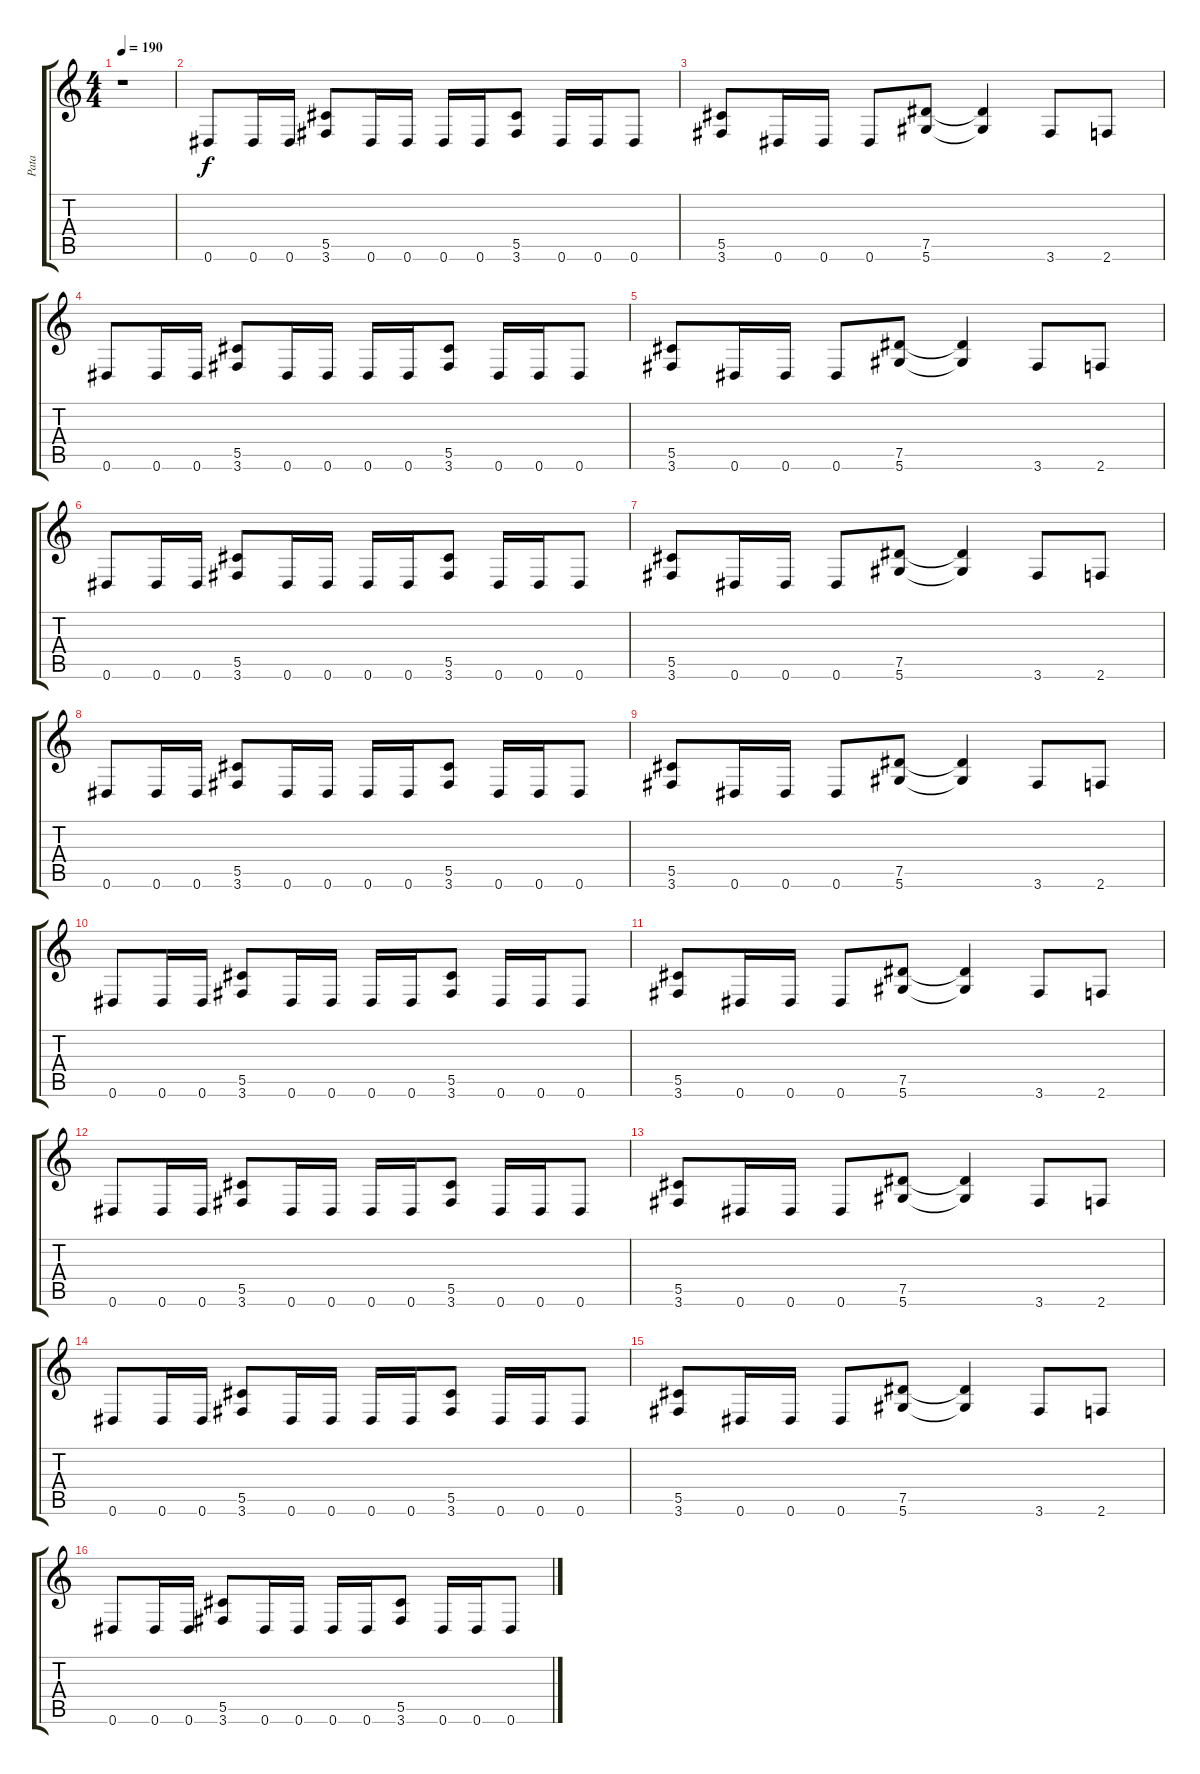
\track ("Pata" "Pata") {instrument distortionguitar}
\staff {score tabs}
\tuning (Eb4 Bb3 Gb3 Db3 Ab2 Eb2) {hide}
\ts (4 4)
\tempo 190
\clef g2
\ks c
r.1{dy f} |
0.6.8 0.6.16 0.6.16 (5.5 3.6).8 0.6.16 0.6.16 0.6.16 0.6.16 (5.5 3.6).8 0.6.16 0.6.16 0.6.8 |
(5.5 3.6).8 0.6.16 0.6.16 0.6.8 (7.5 5.6).8 (7.5{t} 5.6{t}).4 3.6.8 2.6.8 |
0.6.8 0.6.16 0.6.16 (5.5 3.6).8 0.6.16 0.6.16 0.6.16 0.6.16 (5.5 3.6).8 0.6.16 0.6.16 0.6.8 |
(5.5 3.6).8 0.6.16 0.6.16 0.6.8 (7.5 5.6).8 (7.5{t} 5.6{t}).4 3.6.8 2.6.8 |
0.6.8 0.6.16 0.6.16 (5.5 3.6).8 0.6.16 0.6.16 0.6.16 0.6.16 (5.5 3.6).8 0.6.16 0.6.16 0.6.8 |
(5.5 3.6).8 0.6.16 0.6.16 0.6.8 (7.5 5.6).8 (7.5{t} 5.6{t}).4 3.6.8 2.6.8 |
0.6.8 0.6.16 0.6.16 (5.5 3.6).8 0.6.16 0.6.16 0.6.16 0.6.16 (5.5 3.6).8 0.6.16 0.6.16 0.6.8 |
(5.5 3.6).8 0.6.16 0.6.16 0.6.8 (7.5 5.6).8 (7.5{t} 5.6{t}).4 3.6.8 2.6.8 |
0.6.8 0.6.16 0.6.16 (5.5 3.6).8 0.6.16 0.6.16 0.6.16 0.6.16 (5.5 3.6).8 0.6.16 0.6.16 0.6.8 |
(5.5 3.6).8 0.6.16 0.6.16 0.6.8 (7.5 5.6).8 (7.5{t} 5.6{t}).4 3.6.8 2.6.8 |
0.6.8 0.6.16 0.6.16 (5.5 3.6).8 0.6.16 0.6.16 0.6.16 0.6.16 (5.5 3.6).8 0.6.16 0.6.16 0.6.8 |
(5.5 3.6).8 0.6.16 0.6.16 0.6.8 (7.5 5.6).8 (7.5{t} 5.6{t}).4 3.6.8 2.6.8 |
0.6.8 0.6.16 0.6.16 (5.5 3.6).8 0.6.16 0.6.16 0.6.16 0.6.16 (5.5 3.6).8 0.6.16 0.6.16 0.6.8 |
(5.5 3.6).8 0.6.16 0.6.16 0.6.8 (7.5 5.6).8 (7.5{t} 5.6{t}).4 3.6.8 2.6.8 |
0.6.8 0.6.16 0.6.16 (5.5 3.6).8 0.6.16 0.6.16 0.6.16 0.6.16 (5.5 3.6).8 0.6.16 0.6.16 0.6.8
